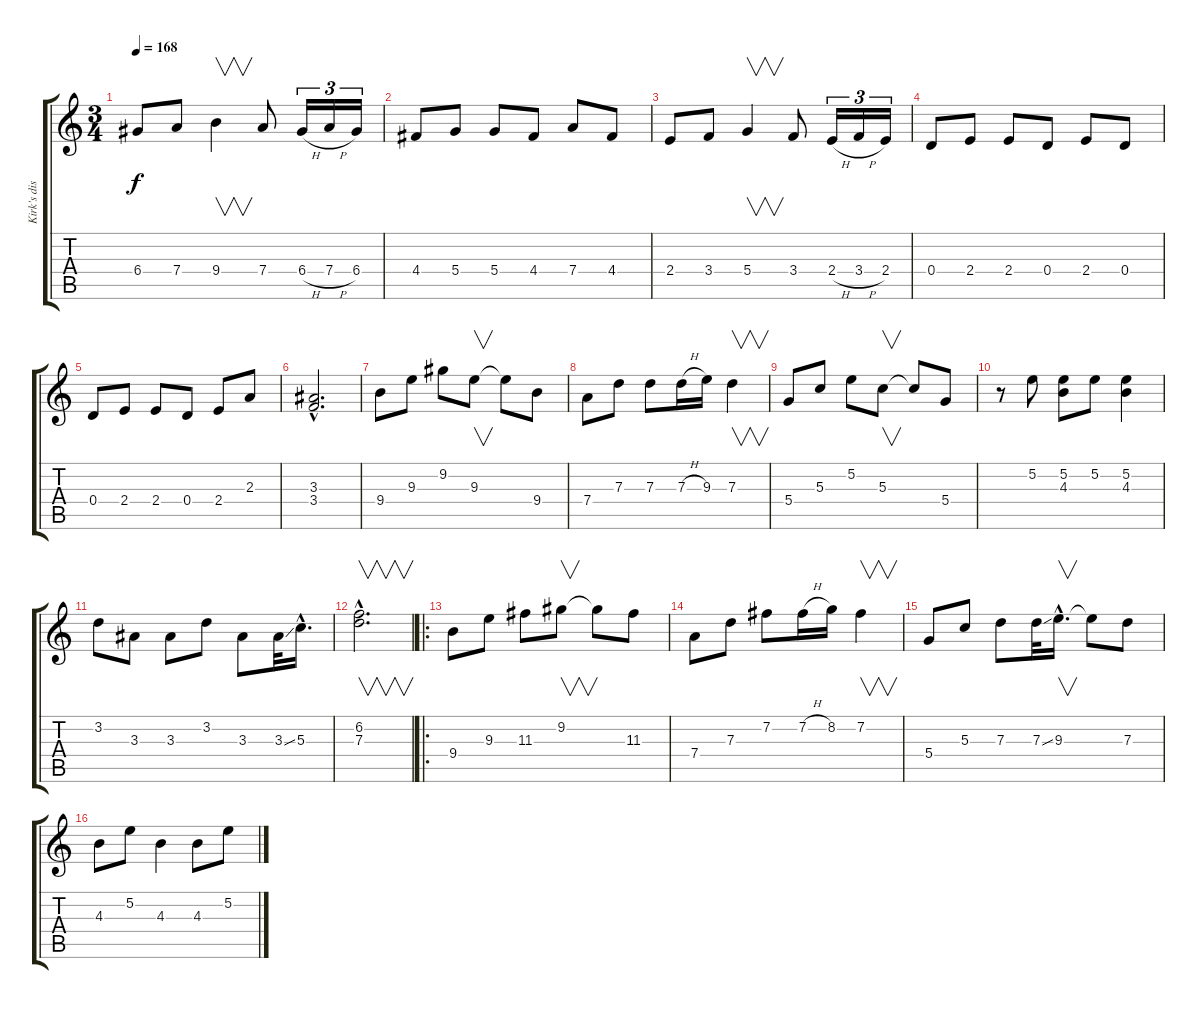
\track ("Kirk's distortion" "Kirk's dis") {instrument distortionguitar}
\staff {score tabs}
\tuning (E4 B3 G3 D3 A2 E2) {hide}
\ts (3 4)
\tempo 168
\clef g2
\ks c
6.4.8{dy f} 7.4.8 9.4.4{v} 7.4.8 6.4{h}.16{tu (3 2)} 7.4{h}.16{tu (3 2)} 6.4.16{tu (3 2)} |
4.4.8 5.4.8 5.4.8 4.4.8 7.4.8 4.4.8 |
2.4.8 3.4.8 5.4.4{v} 3.4.8 2.4{h}.16{tu (3 2)} 3.4{h}.16{tu (3 2)} 2.4.16{tu (3 2)} |
0.4.8 2.4.8 2.4.8 0.4.8 2.4.8 0.4.8 |
0.4.8 2.4.8 2.4.8 0.4.8 2.4.8 2.3.8 |
(3.3{hac} 3.4{hac}).2{d} |
9.4.8 9.3.8 9.2.8 9.3.8{v} 9.3{t}.8 9.4.8 |
7.4.8 7.3.8 7.3.8 7.3{h}.16 9.3.16 7.3.4{v} |
5.4.8 5.3.8 5.2.8 5.3.8{v} 5.3{t}.8 5.4.8 |
r.8 5.2.8 (5.2 4.3).8 5.2.8 (5.2 4.3).4 |
3.2.8 3.3.8 3.3.8 3.2.8 3.3.8 3.3{ss}.32 5.3{hac}.16{d} |
(6.2{hac} 7.3{hac}).2{v d} |
\ro
9.4.8 9.3.8 11.3.8 9.2.8{v} 9.2{t}.8 11.3.8 |
7.4.8 7.3.8 7.2.8 7.2{h}.16 8.2.16 7.2.4{v} |
5.4.8 5.3.8 7.3.8 7.3{ss}.32 9.3{hac}.16{v d} 9.3{t}.8 7.3.8 |
4.3.8 5.2.8 4.3.4 4.3.8 5.2.8
